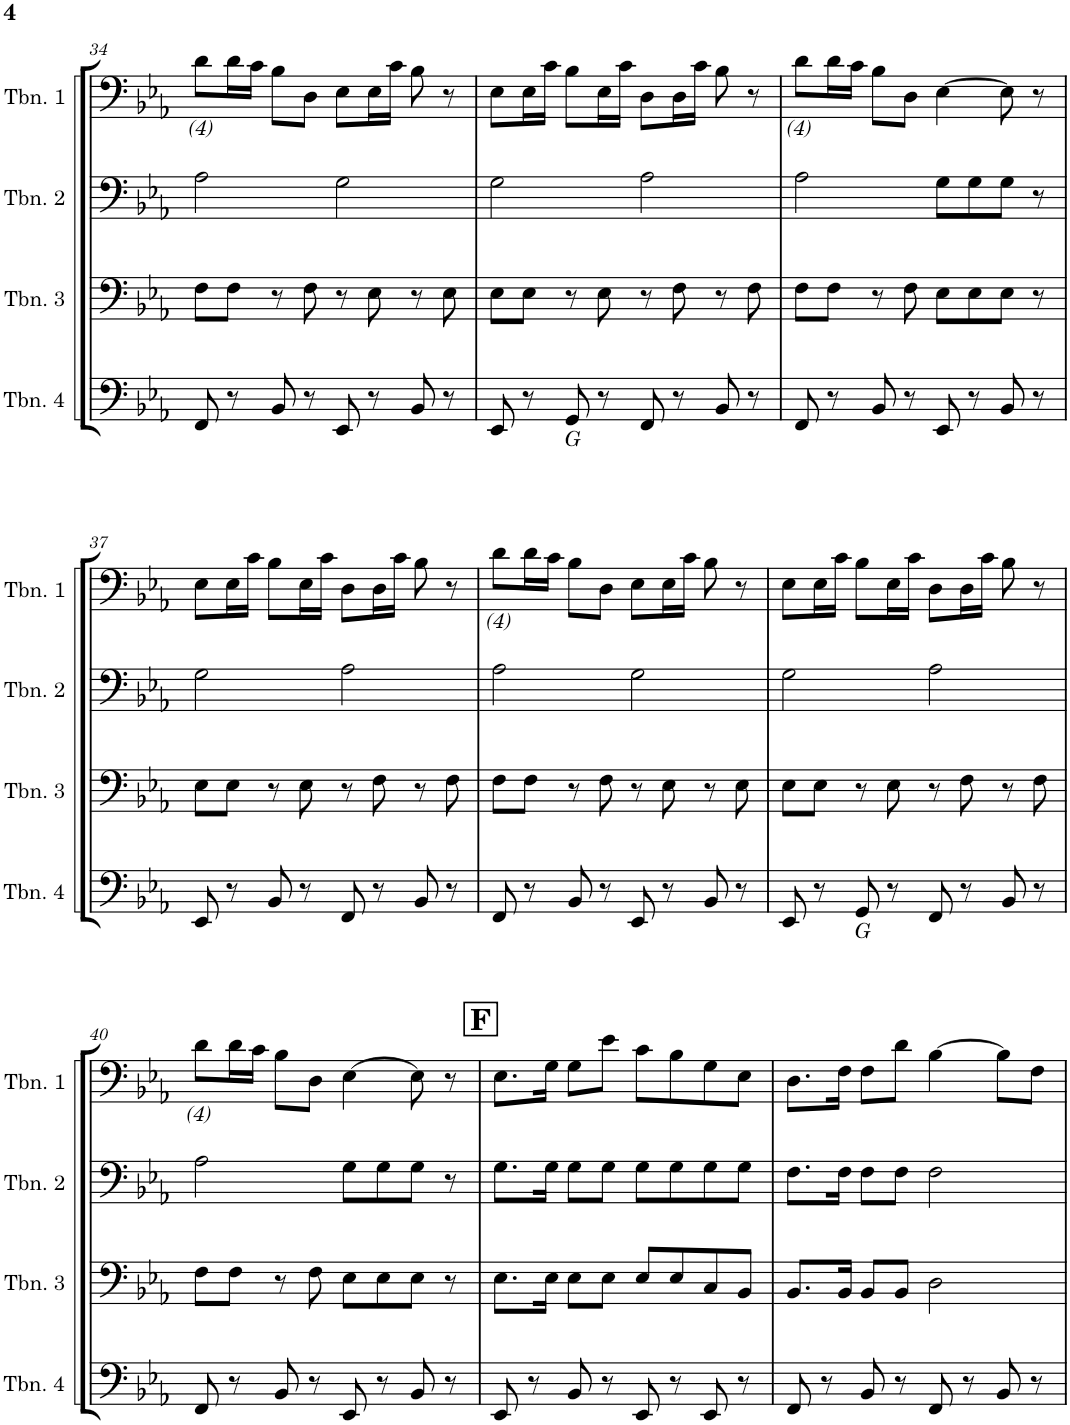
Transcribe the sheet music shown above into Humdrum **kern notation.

**kern	**kern	**kern	**kern
*part4	*part3	*part2	*part1
*staff4	*staff3	*staff2	*staff1
*I"Trombone 4	*I"Trombone 3	*I"Trombone 2	*I"Trombone 1
*I'Tbn. 4	*I'Tbn. 3	*I'Tbn. 2	*I'Tbn. 1
!!LO:PB:g=z
*clefF4	*clefF4	*clefF4	*clefF4
*k[b-e-a-]	*k[b-e-a-]	*k[b-e-a-]	*k[b-e-a-]
*M4/4	*M4/4	*M4/4	*M4/4
=34	=34	=34	=34
!	!	!	!LO:TX:b:i:t=(4)
8FF/	8F\L	2A-\	8d\L
8r	8F\J	.	16d\L
.	.	.	16c\JJ
8BB-/	8r	.	8B-\L
8r	8F\	.	8D\J
8EE-/	8r	2G\	8E-\L
8r	8E-\	.	16E-\L
.	.	.	16c\JJ
8BB-/	8r	.	8B-\
8r	8E-\	.	8r
=35	=35	=35	=35
8EE-/	8E-\L	2G\	8E-\L
8r	8E-\J	.	16E-\L
.	.	.	16c\JJ
!LO:TX:b:i:t=G	!	!	!
8GG/	8r	.	8B-\L
8r	8E-\	.	16E-\L
.	.	.	16c\JJ
8FF/	8r	2A-\	8D\L
8r	8F\	.	16D\L
.	.	.	16c\JJ
8BB-/	8r	.	8B-\
8r	8F\	.	8r
=36	=36	=36	=36
!	!	!	!LO:TX:b:i:t=(4)
8FF/	8F\L	2A-\	8d\L
8r	8F\J	.	16d\L
.	.	.	16c\JJ
8BB-/	8r	.	8B-\L
8r	8F\	.	8D\J
8EE-/	8E-\L	8G\L	[4E-\
8r	8E-\	8G\	.
8BB-/	8E-\J	8G\J	8E-\]
8r	8r	8r	8r
!!LO:LB:g=z
=37	=37	=37	=37
8EE-/	8E-\L	2G\	8E-\L
8r	8E-\J	.	16E-\L
.	.	.	16c\JJ
8BB-/	8r	.	8B-\L
8r	8E-\	.	16E-\L
.	.	.	16c\JJ
8FF/	8r	2A-\	8D\L
8r	8F\	.	16D\L
.	.	.	16c\JJ
8BB-/	8r	.	8B-\
8r	8F\	.	8r
=38	=38	=38	=38
!	!	!	!LO:TX:b:i:t=(4)
8FF/	8F\L	2A-\	8d\L
8r	8F\J	.	16d\L
.	.	.	16c\JJ
8BB-/	8r	.	8B-\L
8r	8F\	.	8D\J
8EE-/	8r	2G\	8E-\L
8r	8E-\	.	16E-\L
.	.	.	16c\JJ
8BB-/	8r	.	8B-\
8r	8E-\	.	8r
=39	=39	=39	=39
8EE-/	8E-\L	2G\	8E-\L
8r	8E-\J	.	16E-\L
.	.	.	16c\JJ
!LO:TX:b:i:t=G	!	!	!
8GG/	8r	.	8B-\L
8r	8E-\	.	16E-\L
.	.	.	16c\JJ
8FF/	8r	2A-\	8D\L
8r	8F\	.	16D\L
.	.	.	16c\JJ
8BB-/	8r	.	8B-\
8r	8F\	.	8r
!!LO:LB:g=z
=40	=40	=40	=40
!	!	!	!LO:TX:b:i:t=(4)
8FF/	8F\L	2A-\	8d\L
8r	8F\J	.	16d\L
.	.	.	16c\JJ
8BB-/	8r	.	8B-\L
8r	8F\	.	8D\J
8EE-/	8E-\L	8G\L	[4E-\
8r	8E-\	8G\	.
8BB-/	8E-\J	8G\J	8E-\]
8r	8r	8r	8r
!!LO:REH:place=s1:a:B:cj:fs=14:t=F
=41	=41	=41	=41
8EE-/	8.E-\L	8.G\L	8.E-\L
8r	.	.	.
.	16E-\Jk	16G\Jk	16G\Jk
8BB-/	8E-\L	8G\L	8G\L
8r	8E-\J	8G\J	8e-\J
8EE-/	8E-/L	8G\L	8c\L
8r	8E-/	8G\	8B-\
8EE-/	8C/	8G\	8G\
8r	8BB-/J	8G\J	8E-\J
=42	=42	=42	=42
8FF/	8.BB-/L	8.F\L	8.D\L
8r	.	.	.
.	16BB-/Jk	16F\Jk	16F\Jk
8BB-/	8BB-/L	8F\L	8F\L
8r	8BB-/J	8F\J	8d\J
8FF/	2D\	2F\	[4B-\
8r	.	.	.
8BB-/	.	.	8B-\L]
8r	.	.	8F\J
=	=	=	=
*-	*-	*-	*-
